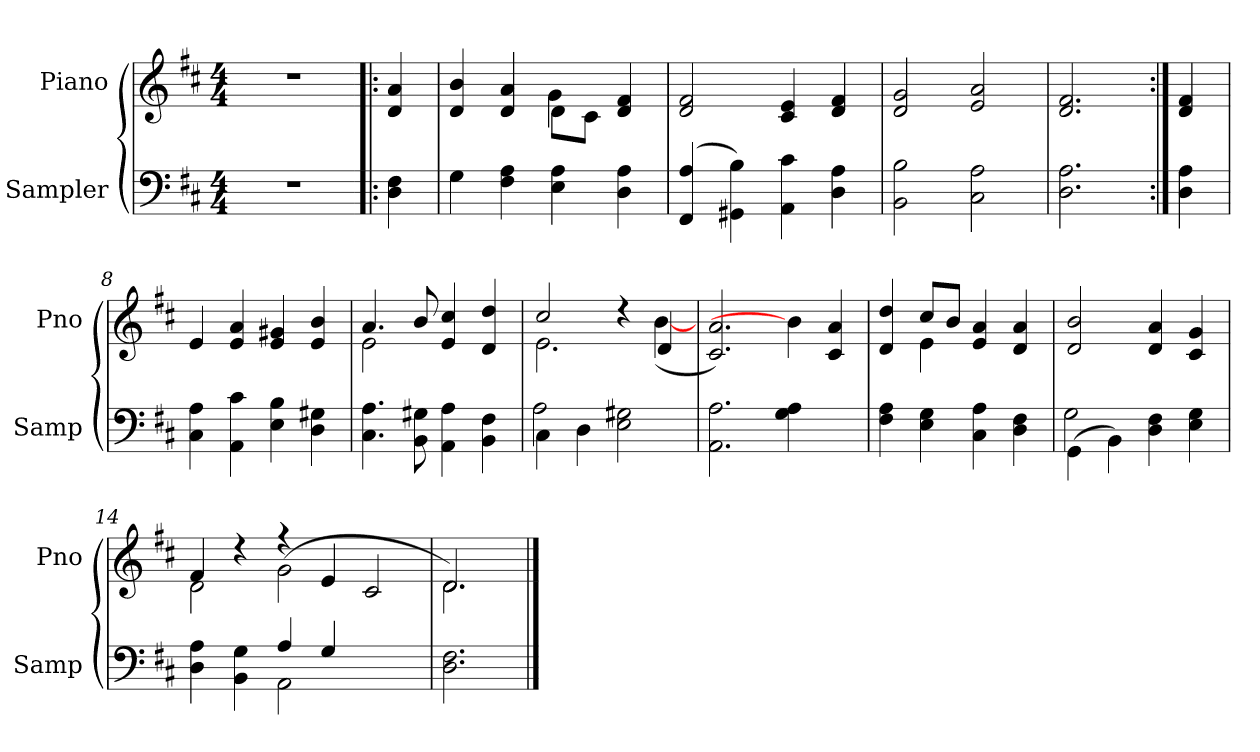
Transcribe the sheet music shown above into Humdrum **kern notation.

**kern	**kern
*part2	*part1
*staff2	*staff1
*I"Sampler	*I"Piano
*I'Samp	*I'Pno
*clefF4	*clefG2
*k[f#c#]	*k[f#c#]
*D:	*D:
*M4/4	*M4/4
=1	=1
1r	1r
=2!|:	=2!|:
4D 4F#	4d 4a
=3	=3
*	*^
4G	4d 4b	2ryy
4F# 4A	4d 4a	.
4E 4A	8d\L	4g
.	8c#\J	.
4D 4A	4d 4f#	4ryy
*	*v	*v
=4	=4
(4FF# 4A	2d 2f#
4GG#X 4B)	.
4AA 4c#	4c# 4e
4D 4A	4d 4f#
=5	=5
2BB 2B	2d 2g
2C# 2A	2e 2a
=6	=6
2.D 2.A	2.d 2.f#
=7:|!	=7:|!
4D 4A	4d 4f#
=8	=8
4C# 4A	4e
4AA 4c#	4e 4a
4E 4B	4e 4g#X
4D 4G#X	4e 4b
=9	=9
*	*^
4.C# 4.A	4.a/	2e
8BB 8G#X	8b/	.
4AA 4A	4e 4cc#	2ryy
4BB 4F#	4d 4dd	.
=10	=10	=10
*^	*	*
4C#\	2A	2cc#/	2.e
4D\	.	.	.
2E 2G#X	2ryy	4r	.
.	.	4d/	([4b
*v	*v	*	*
*	*v	*v
=11	=11
2.AA 2.A	2.c# 2.a)
4G 4A	4b]
4ryy	4c# 4a
=12	=12
*	*^
4F# 4A	4d 4dd	4ryy
4E 4G	8cc#/L	4e
.	8b/J	.
4C# 4A	4e 4a	2ryy
4D 4F#	4d 4a	.
*	*v	*v
=13	=13
*^	*
(4GG\	2G	2d 2b
4BB\)	.	.
4D 4F#	2ryy	4d 4a
4E 4G	.	4c# 4g
=14	=14	=14
*	*	*^
4D 4A	2ryy	4f#/	2d
4BB 4G	.	4r	.
4A/	2AA	4r	(2g
4G/	.	4e/	.
2ryy	2ryy	2ryy	2c#
*v	*v	*	*
=15	=15	=15
2.D 2.F#	2.d/)	2.d
*	*v	*v
==	==
*-	*-
